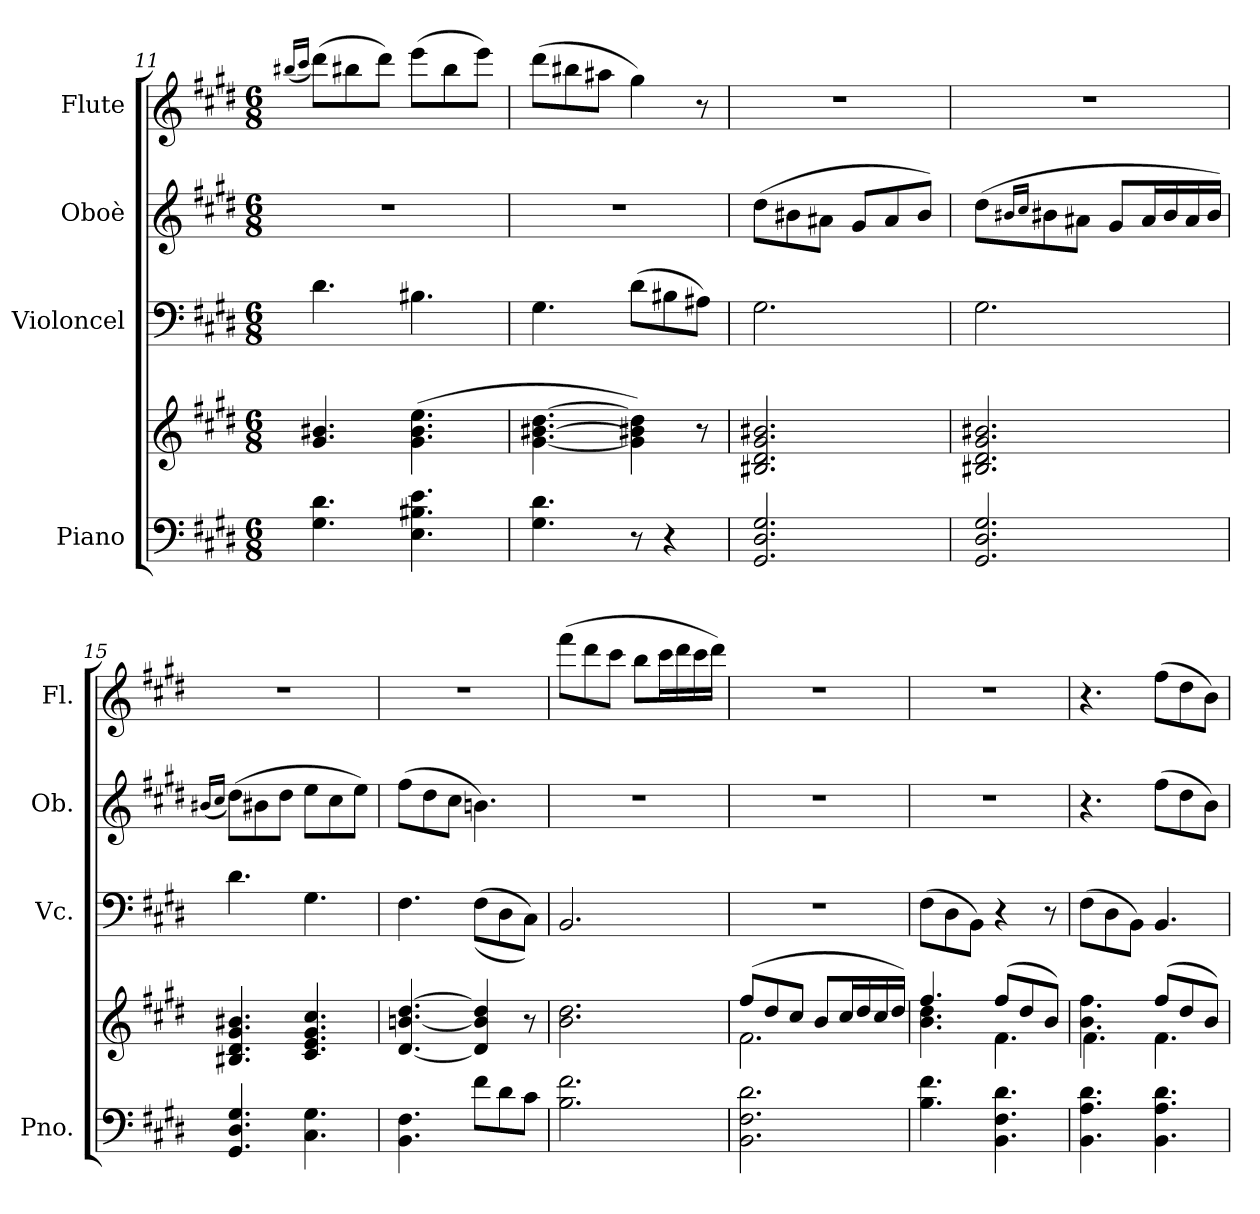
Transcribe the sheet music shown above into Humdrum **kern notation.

**kern	**kern	**kern	**kern	**kern
*part4	*part4	*part3	*part2	*part1
*staff5	*staff4	*staff3	*staff2	*staff1
*I"Piano	*	*I"Violoncel	*I"Oboè	*I"Flute
*I'Pno.	*	*I'Vc.	*I'Ob.	*I'Fl.
*clefF4	*clefG2	*clefF4	*clefG2	*clefG2
*k[f#c#g#d#]	*k[f#c#g#d#]	*k[f#c#g#d#]	*k[f#c#g#d#]	*k[f#c#g#d#]
*M6/8	*M6/8	*M6/8	*M6/8	*M6/8
=11	=11	=11	=11	=11
.	.	.	.	(16qbb#X/LL
.	.	.	.	16qccc#/JJ
4.G#\ 4.d#\	4.g#/ 4.b#X/	4.d#\	2.r	(8ddd#\L)
.	.	.	.	8bb#\
.	.	.	.	8ddd#\J)
4.E\ 4.B#X\ 4.e\	(4.g#\ 4.b#\ 4.ee\	4.B#X\	.	(8eee\L
.	.	.	.	8bb#\
.	.	.	.	8eee\J)
!!LO:PB:g=z
=12	=12	=12	=12	=12
4.G#\ 4.d#\	[4.g#\ [4.b#X\ [4.dd#\	4.G#\	2.r	(8ddd#\L
.	.	.	.	8bb#X\
.	.	.	.	8aa#X\J
8r	4g#\] 4b#X\] 4dd#\])	(8d#\L	.	4gg#\)
4r	.	8B#X\	.	.
.	8r	8A#X\J)	.	8r
=13	=13	=13	=13	=13
2.GG#/ 2.D#/ 2.G#/	2.B#X/ 2.d#/ 2.g#/ 2.b#X/	2.G#\	(8dd#\L	2.r
.	.	.	8b#X\	.
.	.	.	8a#X\J	.
.	.	.	8g#/L	.
.	.	.	8a#/	.
.	.	.	8b#/J)	.
=14	=14	=14	=14	=14
2.GG#/ 2.D#/ 2.G#/	2.B#X/ 2.d#/ 2.g#/ 2.b#X/	2.G#\	(8dd#\L	2.r
.	.	.	16qb#X/LL	.
.	.	.	16qcc#/JJ	.
.	.	.	8b#X\	.
.	.	.	8a#X\J	.
.	.	.	8g#/L	.
.	.	.	16a#/L	.
.	.	.	16b#/	.
.	.	.	16a#/	.
.	.	.	16b#/JJ)	.
=15	=15	=15	=15	=15
.	.	.	(16qb#X/LL	.
.	.	.	16qcc#/JJ	.
4.GG#/ 4.D#/ 4.G#/	4.B#X/ 4.d#/ 4.g#/ 4.b#X/	4.d#\	(8dd#\L)	2.r
.	.	.	8b#\	.
.	.	.	8dd#\J	.
4.C#\ 4.G#\	4.c#/ 4.e/ 4.g#/ 4.cc#/	4.G#\	8ee\L	.
.	.	.	8cc#\	.
.	.	.	8ee\J)	.
=16	=16	=16	=16	=16
4.BB\ 4.F#\	[4.d#/ [4.bn/ [4.dd#/	4.F#\	(8ff#\L	2.r
.	.	.	8dd#\	.
.	.	.	8cc#\J	.
8f#\L	4d#/] 4bn/] 4dd#/]	((8F#\L	4.bn\)	.
8d#\	.	8D#\	.	.
8c#\J	8r	8C#\J))	.	.
!!LO:LB:g=z
=17	=17	=17	=17	=17
2.B\ 2.f#\	2.b\ 2.dd#\	2.BB/	2.r	(8fff#\L
.	.	.	.	8ddd#\
.	.	.	.	8ccc#\J
.	.	.	.	8bb\L
.	.	.	.	16ccc#\L
.	.	.	.	16ddd#\
.	.	.	.	16ccc#\
.	.	.	.	16ddd#\JJ)
=18	=18	=18	=18	=18
*	*^	*	*	*
2.BB\ 2.F#\ 2.d#\	(8ff#/L	2.f#\	2.r	2.r	2.r
.	8dd#/	.	.	.	.
.	8cc#/J	.	.	.	.
.	8b/L	.	.	.	.
.	16cc#/L	.	.	.	.
.	16dd#/	.	.	.	.
.	16cc#/	.	.	.	.
.	16dd#/JJ)	.	.	.	.
=19	=19	=19	=19	=19	=19
4.B\ 4.f#\	4.ff#/	4.b\ 4.dd#\	(8F#\L	2.r	2.r
.	.	.	8D#\	.	.
.	.	.	8BB\J)	.	.
4.BB\ 4.F#\ 4.d#\	(8ff#/L	4.f#\	4r	.	.
.	8dd#/	.	.	.	.
.	8b/J)	.	8r	.	.
=20	=20	=20	=20	=20	=20
4.BB\ 4.A\ 4.d#\	4.b\ 4.ff#\	4.f#\	(8F#\L	4.r	4.r
.	.	.	8D#\	.	.
.	.	.	8BB\J)	.	.
4.BB\ 4.A\ 4.d#\	(8ff#/L	4.f#\	4.BB/	(8ff#\L	(8ff#\L
.	8dd#/	.	.	8dd#\	8dd#\
.	8b/J)	.	.	8b\J)	8b\J)
*	*v	*v	*	*	*
=	=	=	=	=
*-	*-	*-	*-	*-
